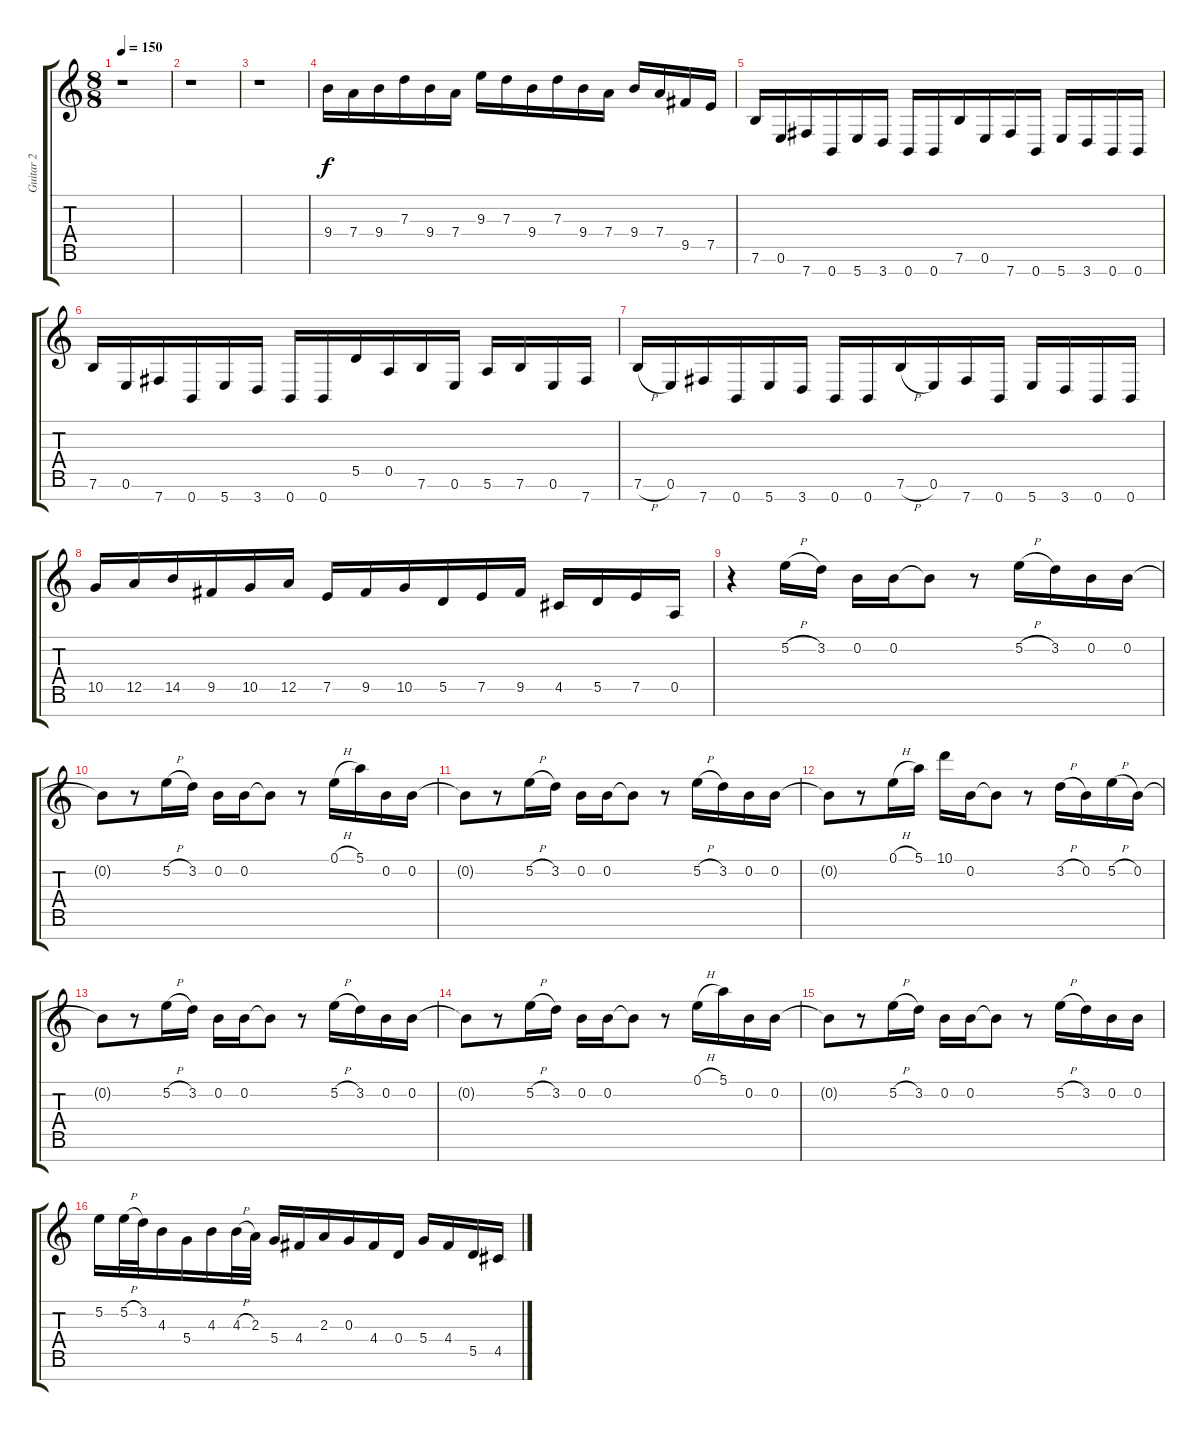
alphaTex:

\track ("Guitar 2" "Guitar 2") {instrument overdrivenguitar}
\staff {score tabs}
\tuning (E4 B3 G3 D3 A2 E2 B1) {hide}
\ts (8 8)
\tempo 150
\clef g2
\ks c
r.1{dy f instrument overdrivenguitar} |
r.1 |
r.1 |
9.4.16 7.4.16 9.4.16 7.3.16 9.4.16 7.4.16 9.3.16 7.3.16 9.4.16 7.3.16 9.4.16 7.4.16 9.4.16 7.4.16 9.5.16 7.5.16 |
7.6.16 0.6.16 7.7.16 0.7.16 5.7.16 3.7.16 0.7.16 0.7.16 7.6.16 0.6.16 7.7.16 0.7.16 5.7.16 3.7.16 0.7.16 0.7.16 |
7.6.16 0.6.16 7.7.16 0.7.16 5.7.16 3.7.16 0.7.16 0.7.16 5.5.16 0.5.16 7.6.16 0.6.16 5.6.16 7.6.16 0.6.16 7.7.16 |
7.6{h}.16 0.6.16 7.7.16 0.7.16 5.7.16 3.7.16 0.7.16 0.7.16 7.6{h}.16 0.6.16 7.7.16 0.7.16 5.7.16 3.7.16 0.7.16 0.7.16 |
10.5.16 12.5.16 14.5.16 9.5.16 10.5.16 12.5.16 7.5.16 9.5.16 10.5.16 5.5.16 7.5.16 9.5.16 4.5.16 5.5.16 7.5.16 0.5.16 |
r.4 5.2{h}.16 3.2.16 0.2.16 0.2.16 0.2{t}.8 r.8 5.2{h}.16 3.2.16 0.2.16 0.2.16 |
0.2{t}.8 r.8 5.2{h}.16 3.2.16 0.2.16 0.2.16 0.2{t}.8 r.8 0.1{h}.16 5.1.16 0.2.16 0.2.16 |
0.2{t}.8 r.8 5.2{h}.16 3.2.16 0.2.16 0.2.16 0.2{t}.8 r.8 5.2{h}.16 3.2.16 0.2.16 0.2.16 |
0.2{t}.8 r.8 0.1{h}.16 5.1.16 10.1.16 0.2.16 0.2{t}.8 r.8 3.2{h}.16 0.2.16 5.2{h}.16 0.2.16 |
0.2{t}.8 r.8 5.2{h}.16 3.2.16 0.2.16 0.2.16 0.2{t}.8 r.8 5.2{h}.16 3.2.16 0.2.16 0.2.16 |
0.2{t}.8 r.8 5.2{h}.16 3.2.16 0.2.16 0.2.16 0.2{t}.8 r.8 0.1{h}.16 5.1.16 0.2.16 0.2.16 |
0.2{t}.8 r.8 5.2{h}.16 3.2.16 0.2.16 0.2.16 0.2{t}.8 r.8 5.2{h}.16 3.2.16 0.2.16 0.2.16 |
5.2.16 5.2{h}.32 3.2.32 4.3.16 5.4.16 4.3.16 4.3{h}.32 2.3.32 5.4.16 4.4.16 2.3.16 0.3.16 4.4.16 0.4.16 5.4.16 4.4.16 5.5.16 4.5.16
